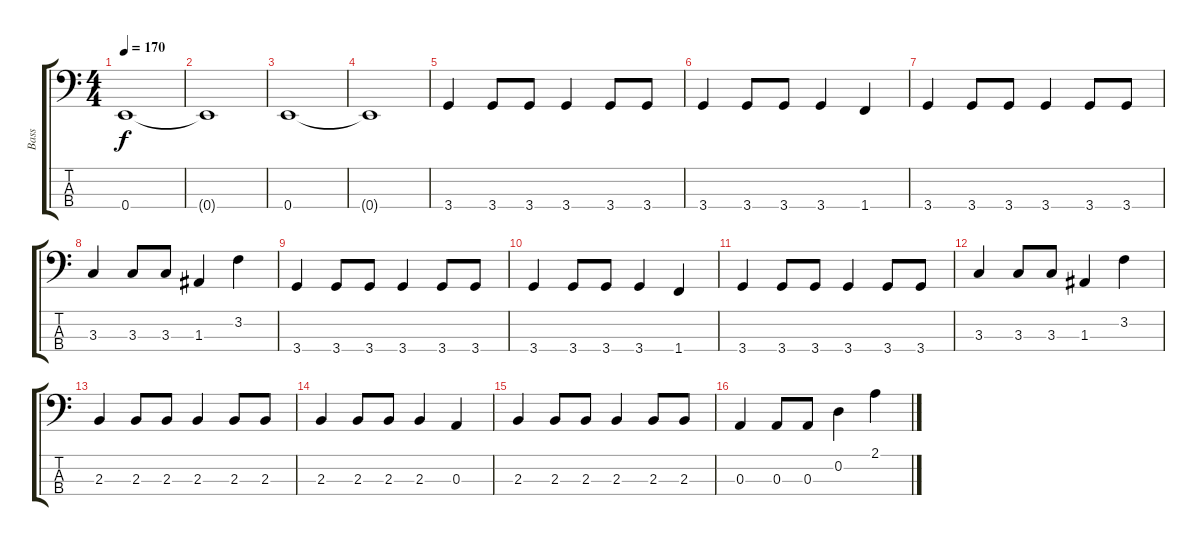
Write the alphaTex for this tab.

\track ("Bass" "Bass") {instrument electricbassfinger}
\staff {score tabs}
\tuning (G2 D2 A1 E1) {hide}
\ts (4 4)
\tempo 170
\clef f4
\ks c
0.4.1{dy f} |
0.4{t}.1 |
0.4.1 |
0.4{t}.1 |
3.4.4 3.4.8 3.4.8 3.4.4 3.4.8 3.4.8 |
3.4.4 3.4.8 3.4.8 3.4.4 1.4.4 |
3.4.4 3.4.8 3.4.8 3.4.4 3.4.8 3.4.8 |
3.3.4 3.3.8 3.3.8 1.3.4 3.2.4 |
3.4.4 3.4.8 3.4.8 3.4.4 3.4.8 3.4.8 |
3.4.4 3.4.8 3.4.8 3.4.4 1.4.4 |
3.4.4 3.4.8 3.4.8 3.4.4 3.4.8 3.4.8 |
3.3.4 3.3.8 3.3.8 1.3.4 3.2.4 |
2.3.4 2.3.8 2.3.8 2.3.4 2.3.8 2.3.8 |
2.3.4 2.3.8 2.3.8 2.3.4 0.3.4 |
2.3.4 2.3.8 2.3.8 2.3.4 2.3.8 2.3.8 |
0.3.4 0.3.8 0.3.8 0.2.4 2.1.4
